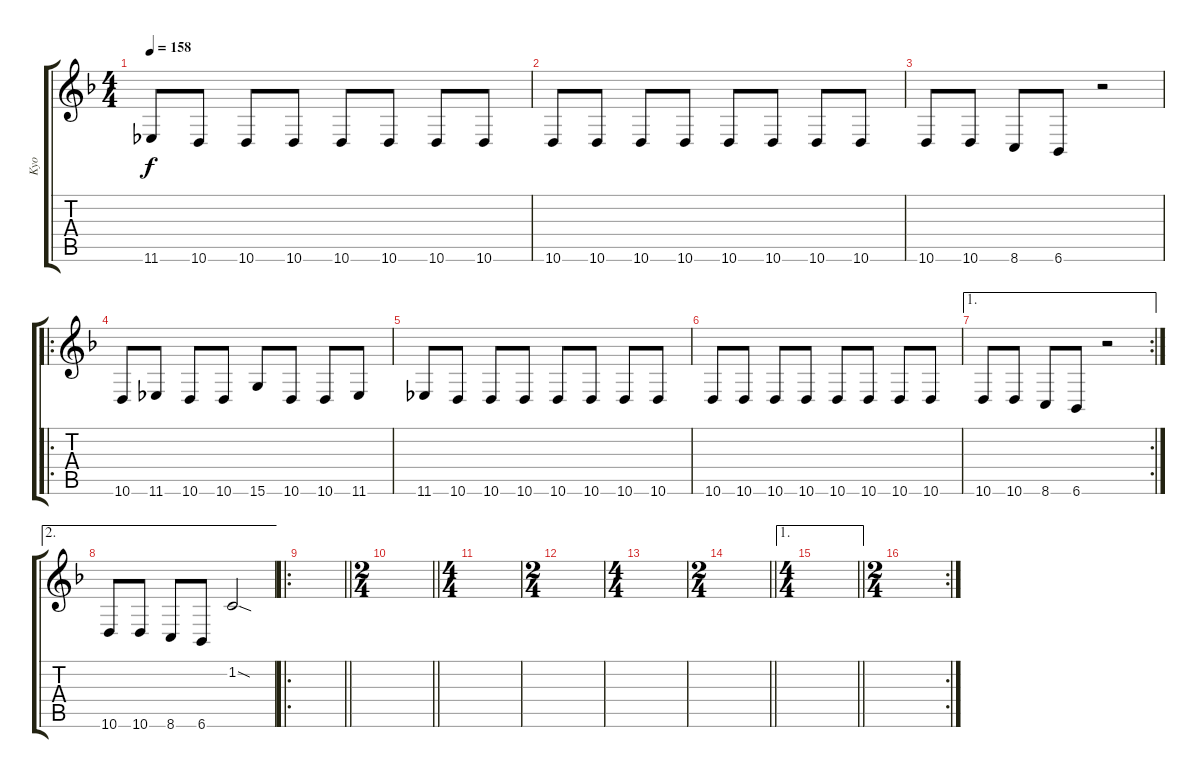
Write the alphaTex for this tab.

\track ("Kyo" "Kyo") {instrument sopranosax}
\staff {score tabs}
\tuning (E4 B3 G3 D3 A2 E2) {hide}
\ts (4 4)
\tempo 158
\clef g2
\ks f
11.6.8{dy f} 10.6.8 10.6.8 10.6.8 10.6.8 10.6.8 10.6.8 10.6.8 |
10.6.8 10.6.8 10.6.8 10.6.8 10.6.8 10.6.8 10.6.8 10.6.8 |
10.6.8 10.6.8 8.6.8 6.6.8 r.2 |
\ro
10.6.8 11.6.8 10.6.8 10.6.8 15.6.8 10.6.8 10.6.8 11.6.8 |
11.6.8 10.6.8 10.6.8 10.6.8 10.6.8 10.6.8 10.6.8 10.6.8 |
10.6.8 10.6.8 10.6.8 10.6.8 10.6.8 10.6.8 10.6.8 10.6.8 |
\ae 1
\rc 2
10.6.8 10.6.8 8.6.8 6.6.8 r.2 |
\ae 2
10.6.8 10.6.8 8.6.8 6.6.8 1.2{sod}.2 |
\ro
\barLineRight lightlight
|
\ts (2 4)
\barLineRight lightlight
|
\ts (4 4)
|
\ts (2 4)
|
\ts (4 4)
|
\ts (2 4)
\barLineRight lightlight
|
\ae 1
\ts (4 4)
\barLineRight lightlight
|
\rc 2
\ts (2 4)
